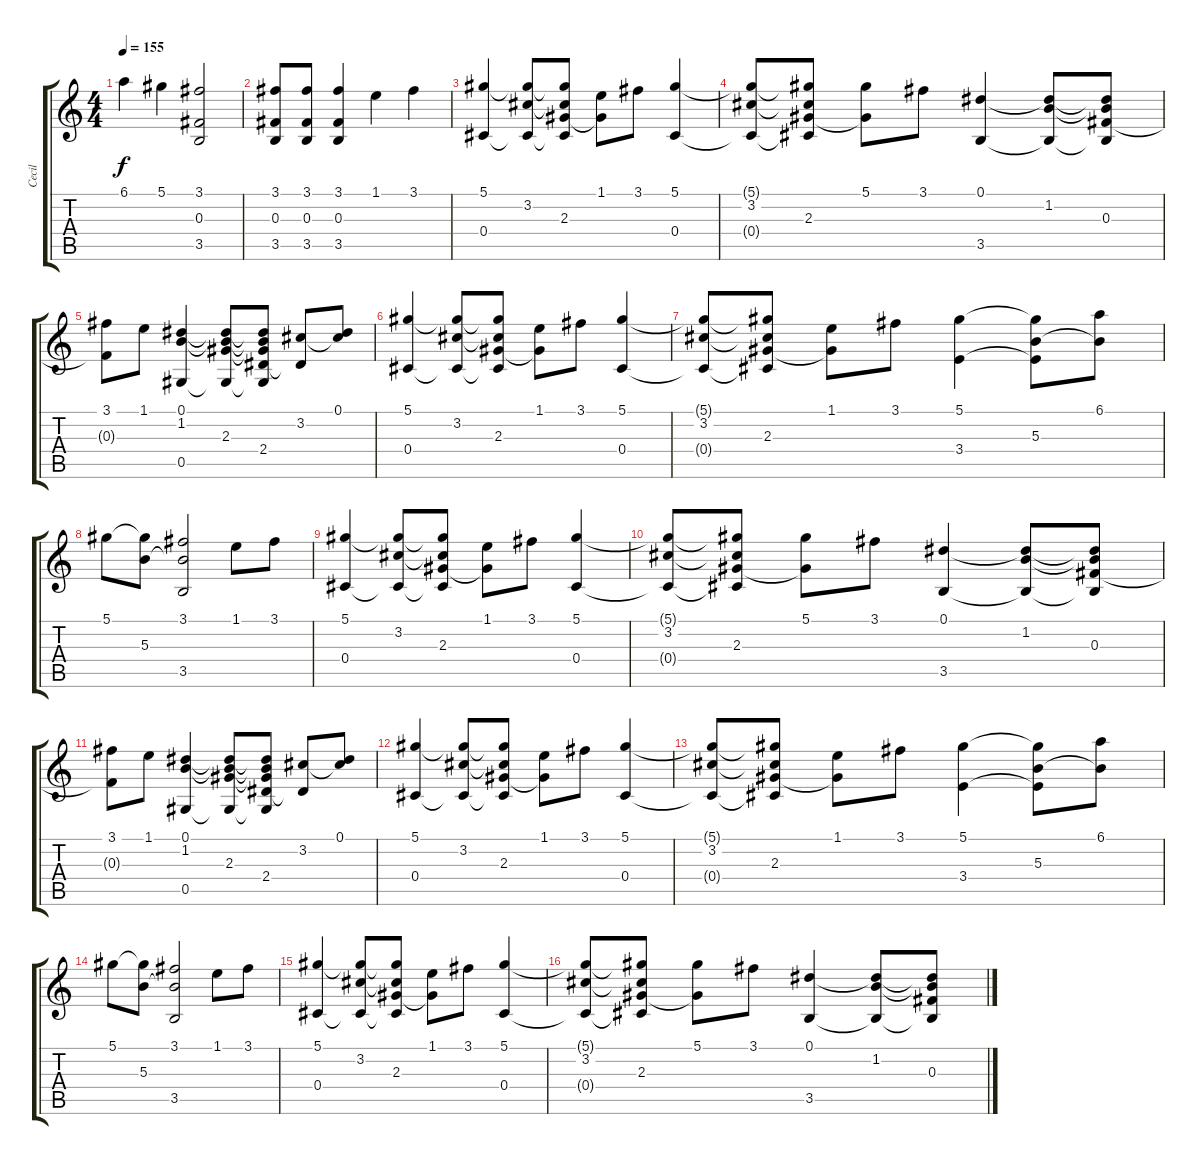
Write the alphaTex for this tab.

\track ("Cecil" "Cecil") {instrument acousticguitarsteel}
\staff {score tabs}
\tuning (Eb4 Bb3 Gb3 Db3 Ab2 Eb2) {hide}
\ts (4 4)
\tempo 155
\clef g2
\ks c
6.1.4{dy f} 5.1.4 (3.1 0.3 3.5).2 |
(3.1 0.3 3.5).8 (3.1 0.3 3.5).8 (3.1 0.3 3.5).4 1.1.4 3.1.4 |
(5.1 0.4).4 (5.1{t} 3.2 0.4{t}).8 (5.1{t} 3.2{t} 2.3 0.4{t}).8 (1.1 2.3{t}).8 3.1.8 (5.1 0.4).4 |
(5.1{t} 3.2 0.4{t}).8 (5.1{t} 3.2{t} 2.3 0.4{t}).8 (5.1 2.3{t}).8 3.1.8 (0.1 3.5).4 (0.1{t} 1.2 3.5{t}).8 (0.1{t} 1.2{t} 0.3 3.5{t}).8 |
(3.1 0.3{t}).8 1.1.8 (0.1 1.2 0.5).4 (0.1{t} 1.2{t} 2.3 0.5{t}).8 (0.1{t} 1.2{t} 2.3{t} 2.4 0.5{t}).8 (3.2 2.4{t}).8 (0.1 3.2{t}).8 |
(5.1 0.4).4 (5.1{t} 3.2 0.4{t}).8 (5.1{t} 3.2{t} 2.3 0.4{t}).8 (1.1 2.3{t}).8 3.1.8 (5.1 0.4).4 |
(5.1{t} 3.2 0.4{t}).8 (5.1{t} 3.2{t} 2.3 0.4{t}).8 (1.1 2.3{t}).8 3.1.8 (5.1 3.4).4 (5.1{t} 5.3 3.4{t}).8 (6.1 5.3{t}).8 |
5.1.8 (5.1{t} 5.3).8 (3.1 5.3{t} 3.5).2 1.1.8 3.1.8 |
(5.1 0.4).4 (5.1{t} 3.2 0.4{t}).8 (5.1{t} 3.2{t} 2.3 0.4{t}).8 (1.1 2.3{t}).8 3.1.8 (5.1 0.4).4 |
(5.1{t} 3.2 0.4{t}).8 (5.1{t} 3.2{t} 2.3 0.4{t}).8 (5.1 2.3{t}).8 3.1.8 (0.1 3.5).4 (0.1{t} 1.2 3.5{t}).8 (0.1{t} 1.2{t} 0.3 3.5{t}).8 |
(3.1 0.3{t}).8 1.1.8 (0.1 1.2 0.5).4 (0.1{t} 1.2{t} 2.3 0.5{t}).8 (0.1{t} 1.2{t} 2.3{t} 2.4 0.5{t}).8 (3.2 2.4{t}).8 (0.1 3.2{t}).8 |
(5.1 0.4).4 (5.1{t} 3.2 0.4{t}).8 (5.1{t} 3.2{t} 2.3 0.4{t}).8 (1.1 2.3{t}).8 3.1.8 (5.1 0.4).4 |
(5.1{t} 3.2 0.4{t}).8 (5.1{t} 3.2{t} 2.3 0.4{t}).8 (1.1 2.3{t}).8 3.1.8 (5.1 3.4).4 (5.1{t} 5.3 3.4{t}).8 (6.1 5.3{t}).8 |
5.1.8 (5.1{t} 5.3).8 (3.1 5.3{t} 3.5).2 1.1.8 3.1.8 |
(5.1 0.4).4 (5.1{t} 3.2 0.4{t}).8 (5.1{t} 3.2{t} 2.3 0.4{t}).8 (1.1 2.3{t}).8 3.1.8 (5.1 0.4).4 |
(5.1{t} 3.2 0.4{t}).8 (5.1{t} 3.2{t} 2.3 0.4{t}).8 (5.1 2.3{t}).8 3.1.8 (0.1 3.5).4 (0.1{t} 1.2 3.5{t}).8 (0.1{t} 1.2{t} 0.3 3.5{t}).8
